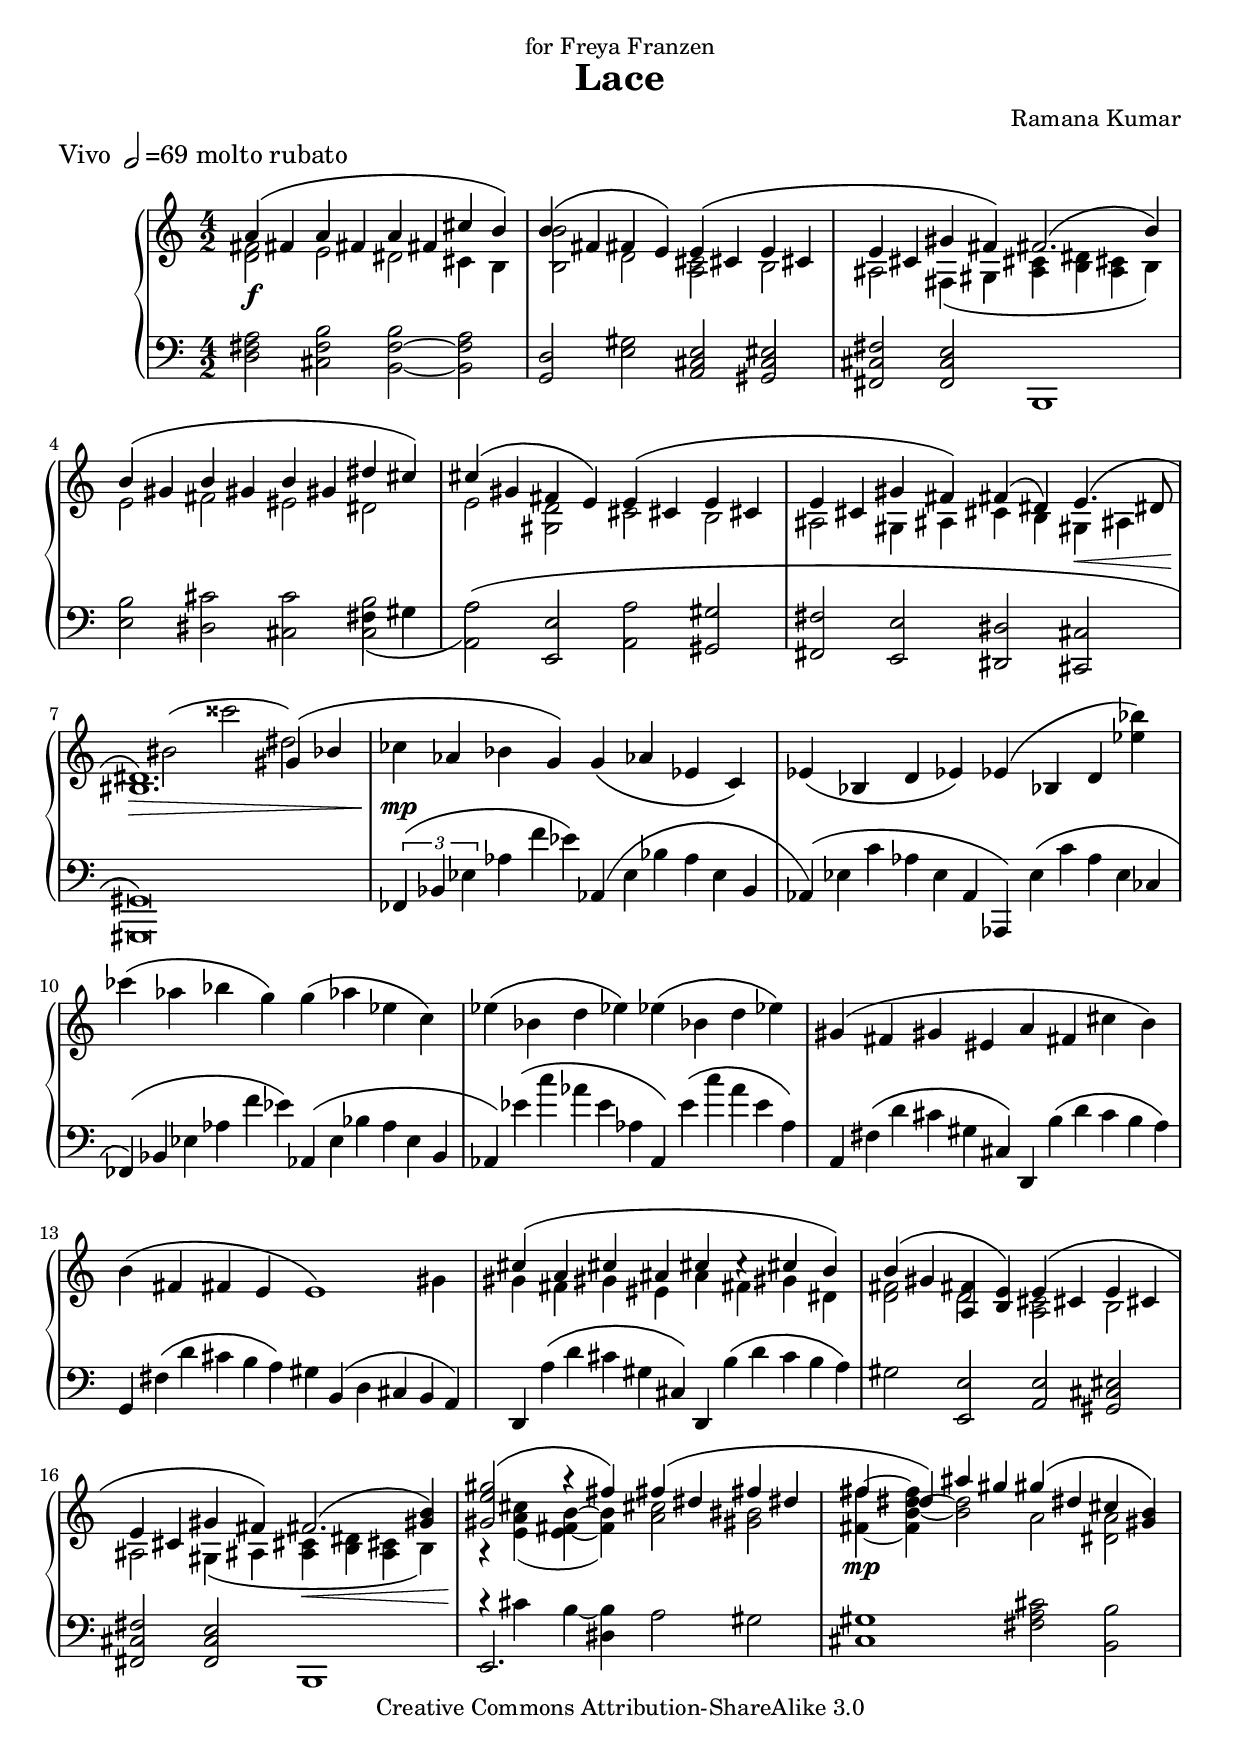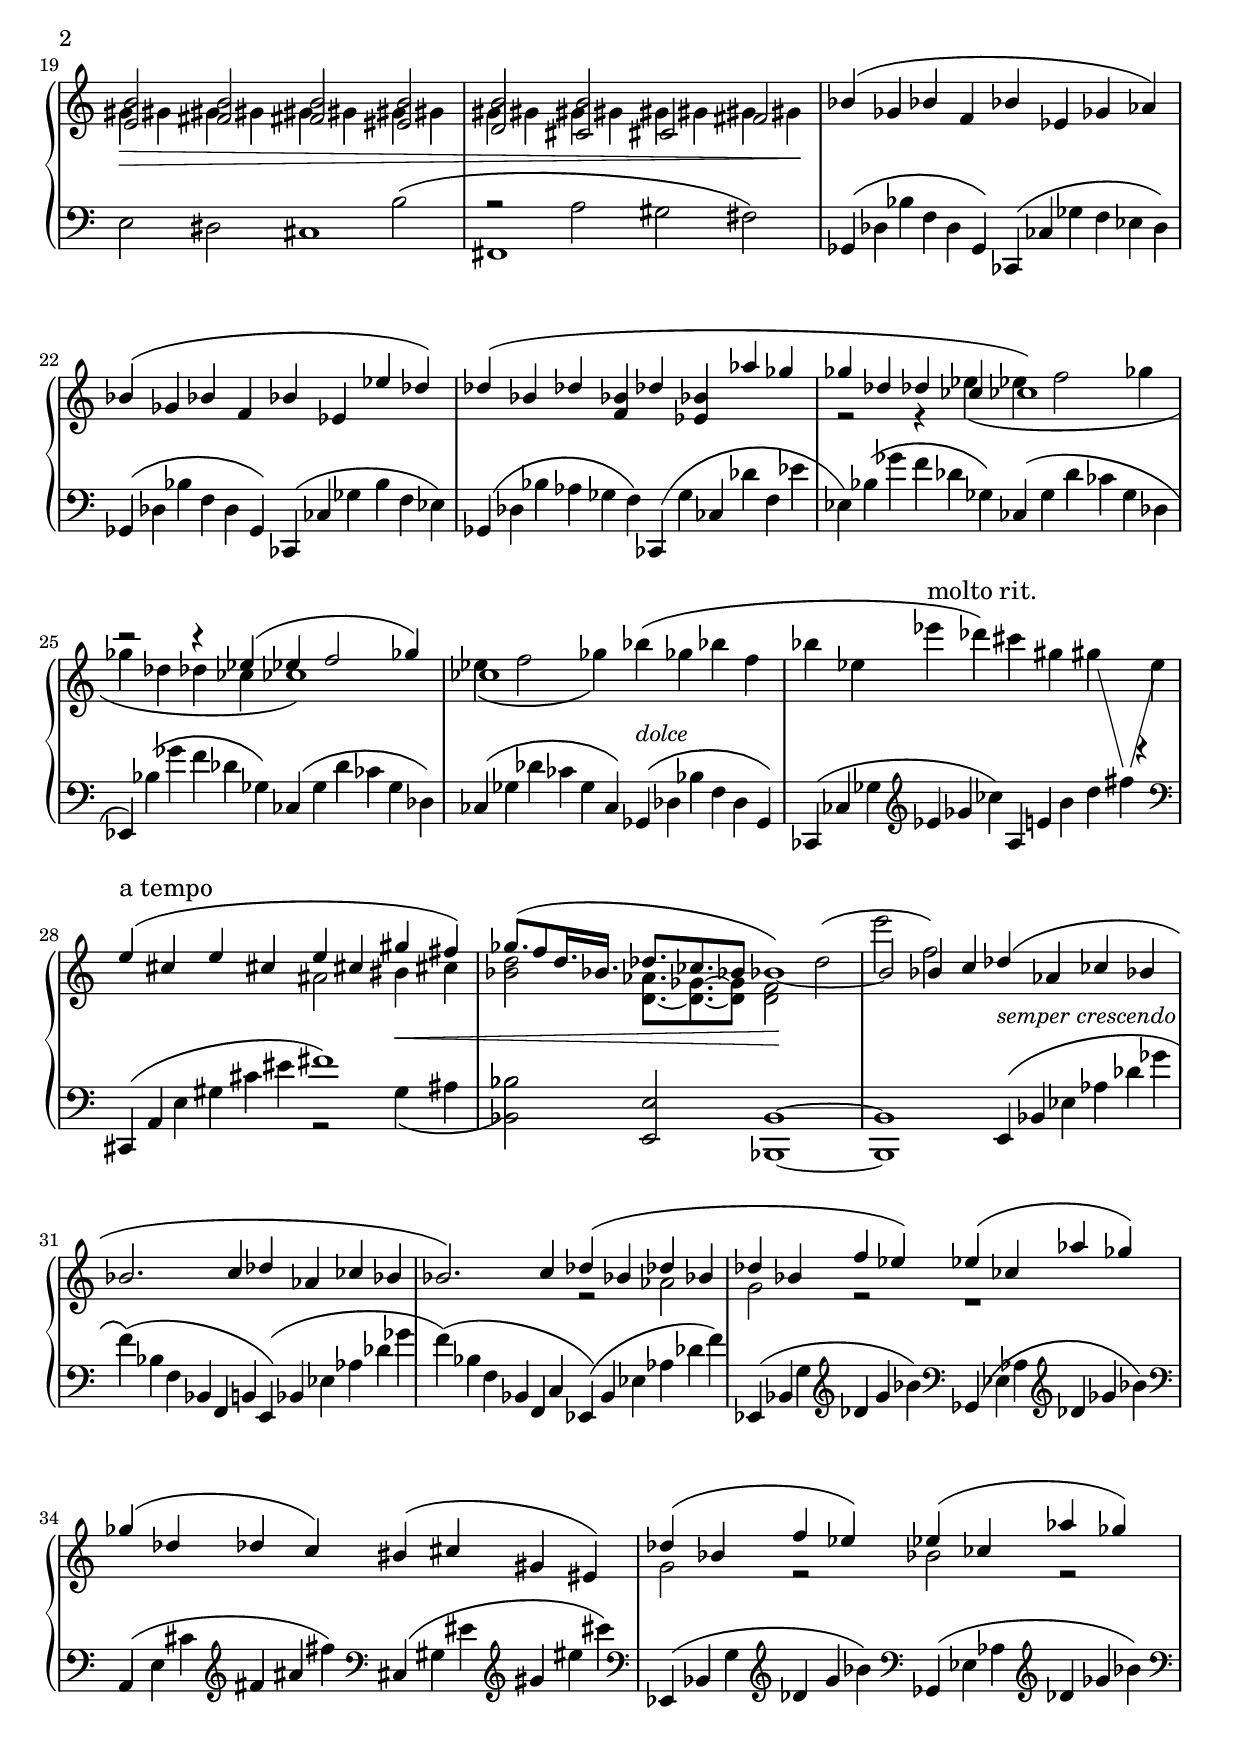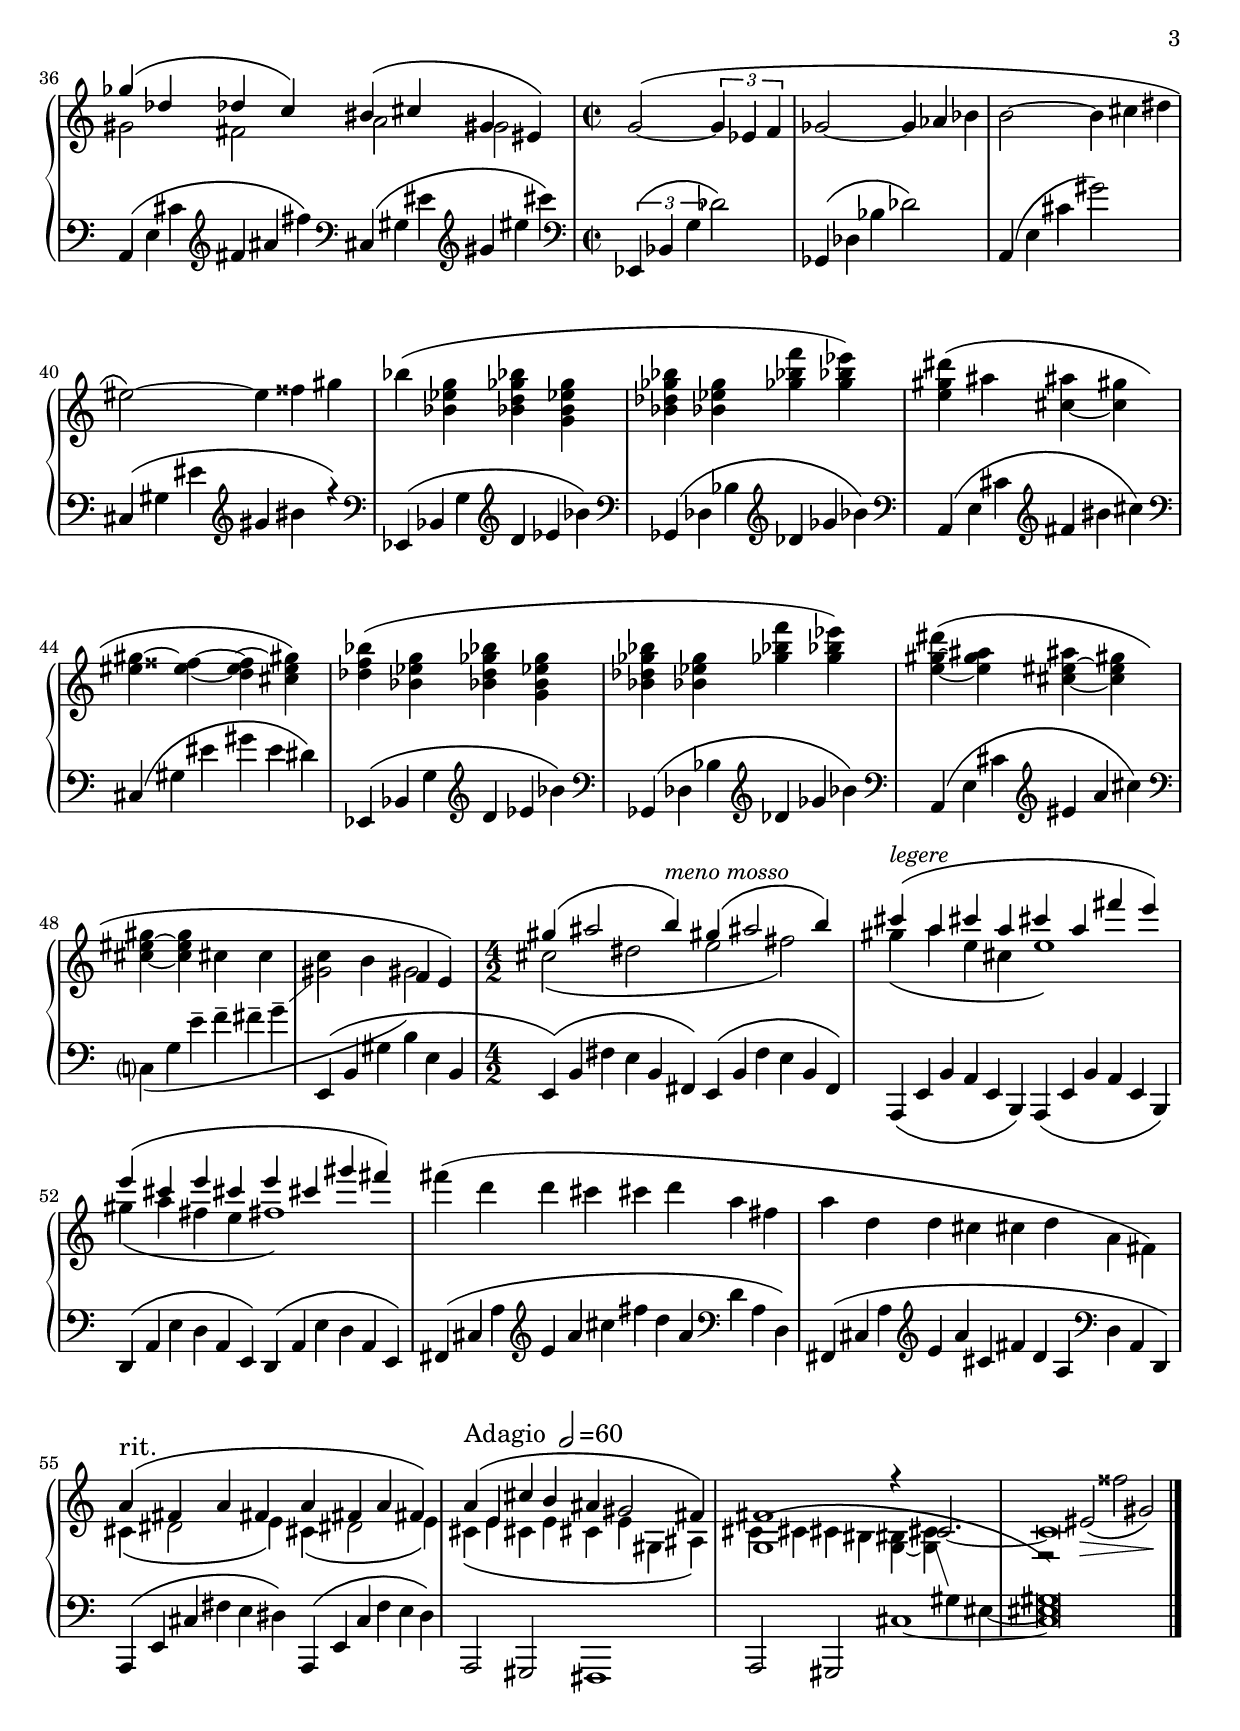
\version "2.14.0"

\header {
	title = "Lace"
	composer = "Ramana Kumar"
	piece = \markup{\large "Vivo " \note #"2" #1 \large "=69 molto rubato"}
	dedication = "for Freya Franzen"
	date = "2003"
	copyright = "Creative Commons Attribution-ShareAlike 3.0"
}

\score {
	\context PianoStaff <<
		\set PianoStaff.followVoice = ##t
		\set PianoStaff.explicitKeySignatureVisibility = #end-of-line-invisible
		\context Staff = right <<
      #(set-accidental-style 'forget)
			\clef treble
			\time 4/2
			<< {
				\override TextScript #'padding = #2.2 \once \override DynamicLineSpanner #'padding = #3 \stemUp \tieNeutral \phrasingSlurUp \override PhrasingSlur #'height-limit = #3.0 \override PhrasingSlur #'ratio = #0.5 a'4_\f\( fis' a' fis' a' fis' cis'' b'\) |
				b'4\( fis' fis' e'\) e'\( cis' e' cis' |
				e'4 cis' gis' fis'\) fis'2.\( b'4\) |
				b'4\( gis' b' gis' b' gis' dis'' cis''\) |
				cis''4\( gis' fis' e'\) e'\( cis' e' cis' |
				e'4 cis' gis' fis'\) fis'\( dis'\) e'4.\( dis'8 |
				<bis dis'>1.\) \> gis'4\( bes' |
				\stemNeutral \phrasingSlurNeutral ces''4 \!\mp aes' bes' g'\) g'\( aes' ees' c'\) |
				ees'4\( bes d' ees'\) ees'\( bes d' <ees'' bes''>\) |
				ces'''4\( aes'' bes'' g''\) g''\(aes'' ees'' c''\) |
				ees''4\( bes' d'' ees''\) ees''\( bes' d'' ees''\) |
				gis'\( fis' gis' eis' a' fis' cis'' b'\) |
				b'4\( fis' fis' e' e'1\) |
				\stemUp \phrasingSlurUp cis''4\( a' cis'' ais' cis'' cis''\rest cis'' b'\) |
				b'4\( gis' <a fis'> <b e'>\) e'\( cis' e' cis' |
				e'4 cis' gis' fis'\) \override DynamicLineSpanner #'padding = #2 fis'2.\<\( <gis' b'>4\) |
				<gis' e'' gis''>2\!\( r4 fis''\) fis''\( dis'' fis'' dis'' |
				fis''4\mp \revert DynamicLineSpanner #'padding dis''\) ais'' gis'' gis''\( dis'' cis'' <gis' b'>\) |
				<e' b'>2 <fis' b'> <fis' b'> <eis' b'> |
				<d' b'>2 <cis' b'> cis' fis' |
				bes'4\( ges' bes' f' bes' ees' ges' aes'\) |
				bes'4\( ges' bes' f' bes' ees' ees'' des''\) |
				des''4\( bes' des'' <f' bes'> des'' <ees' bes'> aes'' ges'' |
				ges''4 des'' des'' ces'' ces''1\) |
				r2 r4 ees''\( ees'' f''2 ges''4\) |
				ces''1 \stemNeutral bes''4_\markup{\italic dolce}\( ges'' bes'' f'' |
				bes''4 ees'' ees'''^\markup{\large {molto rit.}} des'''\) cis''' gis'' gis''4*2/3 \change Staff=left fis'' \change Staff=right e'' |
				\stemUp e''4^\markup{\large {a tempo}}\( cis'' e'' cis'' e'' cis'' gis'' fis''\) |
				ges''8.\( f''8 d''16. bes' des''8. ces'' bes'8 bes'1 ~ \) |
				bes'2 bes'4 c'' \once \override TextScript #'padding = #1.2 des''_\markup{\italic {semper crescendo}}\( aes' ces'' bes' |
				bes'2. c''4 des'' aes' ces'' bes' |
				bes'2.\) c''4 des''\( bes' des'' bes' |
				des''4 bes' f'' ees''\) ees''\( ces'' aes'' ges''\) |
				ges''4\( des'' des'' c''\) bis'\( cis'' gis' eis'\) |
				des''4\(bes' f'' ees''\) ees''\( ces'' aes'' ges''\) |
				ges''4\( des'' des'' c''\) bis'\( cis'' gis' eis'\) |
				\time 2/2 \stemNeutral \phrasingSlurNeutral g'2^\( ~ \times 2/3 {g'4 ees' f'} |
				ges'2 ~ ges'4*2/3 aes' bes' |
				b'2 ~ b'4*2/3 cis'' dis'' |
				eis''2\) ~ eis''4*2/3 fisis'' gis'' |
				bes''4\( <bes' ees'' g''> <bes' d'' ges'' bes''> <g' b' ees'' g''> |
				<bes' des'' ges'' bes''>4 <bes' ees'' g''> <ges'' bes'' f'''> <g'' bes'' ees'''>\) |
				<e'' gis'' dis'''>4\( ais'' <cis'' ais''> ~ <cis'' gis''> |
				<eis'' gis''>4 ~ <eis'' fisis''> ~ <d'' eis'' fisis''> ~ <cis'' eis'' gis''>\) |
				<des'' f'' bes''>4\( <bes' ees'' g''> <bes' d'' ges'' bes''> <g' b' ees'' g''> |
				<bes' des'' ges'' bes''>4 <bes' ees'' g''> <ges'' bes'' f'''> <g'' bes'' ees'''>\) |
				<e'' gis'' dis'''>4\( ~ <e'' gis'' ais''> <cis'' eis'' ais''> ~ <cis'' eis'' gis''> |
				<cis'' eis'' gis''>4 ~ <cis'' eis'' g''> cis'' c'' |
				c''4 b' f' e'\) |
				\time 4/2 \stemUp \phrasingSlurUp gis''4\( ais''2 b''4\)^\markup{\italic {meno mosso}} gis''\( ais''2 b''4\) |
				cis'''4^\markup{\italic legere}\( a'' cis''' a'' cis''' a'' fis''' e'''\) |
				e'''4\( cis''' e''' cis''' e''' cis''' gis''' fis'''\) |
				s\breve |
				s\breve |
				a'4^\markup{\large rit.}\( fis' a' fis' a' fis' a' fis'\) |
				a'4^\markup{\large "Adagio " \note #"2" #1 \large "=60"}\( e' cis'' b' ais' gis'2 fis'4\)
				<g fis'>1 r4 cis'2. ~ |
				cis'\breve \bar "|."
			} \\
			{
				\stemDown \tieNeutral \phrasingSlurDown <d' fis'>2 e' dis' cis'4 b |
				<b b'>2 d' <a cis'> b |
				ais2 fis4\( gis <a cis'> <b dis'> <a cis'> b\) |
				e'2 fis' eis' dis' |
				e'2 <gis d'> cis' b |
				ais2 gis4 ais cis' b gis \< ais |
				s2 \! bis'2^\( cisis''' dis''\) |
				s\breve |
				s\breve |
				s\breve |
				s\breve |
				s\breve |
				s1 s2 s4 gis'4 |
				gis'4 fis' gis' eis' a' fis' gis' dis' |
				<d' fis'>2 d' <a cis'> b |
				ais2 gis4\( ais <a cis'> <b dis'> <a cis'> b\) |
				r4 <e' a' cis''>( <e' fis' b'> ~ <fis' b'>) <a' cis''>2 <gis' bis'> |
				<fis' fis''>4 ~ <fis' b' dis'' fis''> ~ <b' dis''>2 a' <dis' a'> |
				gis'4\> gis' gis' gis' gis' gis' gis' gis' |
				gis'4 gis' gis' gis' gis' gis' gis' gis'\! |
				s\breve |
				s\breve |
				s\breve |
				r2 r4 ees''\( ees'' f''2 ges''4 |
				ges''4 des'' des'' ces'' ces''1\) |
				ees''4\( f''2 ges''4\) s1 |
				s1 s1 |
				s1 ais'2 bis'4\< cis'' |
				\tieDown <bes' d''>2 <d' aes'>8. ~ \once \override Score.Tie #'y-offset = #0 \tieNeutral <d' ges'> ~ <d' ges'>8 <d' f'>2\! d''^\( |
				e'''2 f''\) s1 |
				s\breve |
				s1 r2 aes' |
				g'2 r r1 |
				s\breve |
				g'2 r bes' r |
				gis'2 fis' a' gis' |
				\time 2/2 s1 |
				s1 |
				s1 |
				s1 |
				s1 |
				s1 |
				s1 |
				s1 |
				s1 |
				s1 |
				s1 |
				s1 |
				s1 |
				\time 4/2 cis''2\( dis'' e'' fis''\) |
				gis''4\( a'' e'' cis'' e''1\) |
				gis''4\( a'' fis'' e'' fis''1\) | \once \override PhrasingSlur #'height-limit = #5.0
				fis'''4^\( d''' d''' cis''' cis''' d''' a'' fis'' |
				a''4 d'' d'' cis'' cis'' d'' a' fis'\) |
				cis'4\( dis'2 e'4\) cis'\( dis'2 e'4\) |
				cis'4\( e' cis' e' cis' e' gis ais\) | \once \override PhrasingSlur #'height-limit = #5.0
				cis'4^\( cis' cis' bis <g bis> ~ <g cis'> \change Staff=left gis eis ~ |
				<eis gis>\breve\) \bar "|."

			} >>
		>>
		\context Staff = left <<
			\clef bass
			\time 4/2
			<< {
				\stemNeutral \tieNeutral \phrasingSlurNeutral \override PhrasingSlur #'height-limit = #3.5 \override PhrasingSlur #'ratio = #0.4 <d fis a>2 <cis fis b> <b, fis b> ~ <b, fis a> |
				<g, d>2 <e gis> <a, cis e> <gis, cis eis> |
				<fis, cis fis>2 <fis, cis e> b,,1 |
				<e b>2 <dis cis'> <cis cis'> <cis b> |
				<a, a>2\( <e, e> <a, a> <gis, gis> |
				<fis, fis>2 <e, e> <dis, dis> <cis, cis> |
				<gis,, gis,>\breve\) |
				\times 2/3 {fes,4\( bes, ees} aes4*2/3 f' ees'\) aes,\( ees bes aes ees bes, |
				aes,4*2/3\)\( ees c' aes ees aes, aes,,\) ees\( c' aes ees ces |
				fes,4*2/3\)\( bes, ees aes f' ees'\) aes,\( ees bes aes ees bes, |
				aes,4*2/3\) ees'\( c'' aes' ees' aes aes,\) ees'\( c'' aes' ees' aes\) |
				a,4*2/3 fis\( d' cis' gis cis\) d, b\( d' cis' b a\) |
				g,4*2/3 fis\( d' cis' b a\) gis b,\( d cis b, a,\) |
				d,4*2/3 a\( d' cis' gis cis\) d, b\(d' cis' b a\) |
				gis2 <e, e> <a, e> <gis, cis eis> |
				<fis, cis fis>2 <fis, cis e> b,,1 |
				e,2. dis4 a2 gis |
				<cis gis>1 <fis a cis'>2 <b, b> |
				e2 dis s2 b\( |
				r2 a gis fis\) |
				ges,4*2/3\( des bes f des ges,\) ces,\( ces ges f ees des\) |
				ges,4*2/3\( des bes f des ges,\) ces,\( ces ges bes f ees\) |
				ges,4*2/3\( des bes aes ges f\) ces,\( ges ces des' f ees' |
				ees4*2/3\) bes\( ges' f' des' ges\) ces\( ges des' ces' ges des |
				ees,4*2/3\) bes\( ges' f' des' ges\) ces\( ges des' ces' ges des\) |
				ces4*2/3\( ges des' ces' ges ces\) ges,\( des bes f des ges,\) |
				ces,4*2/3\( ces ges \clef treble ees' ges' ces''\) a e' b' d''4 r4 |
				\clef bass cis,4*2/3\( a, e gis cis' eis' fis'1\) |
				<bes, bes>2 <e, e> <bes,, bes,>1 ~ |
				<bes,, bes,>1 e,4*2/3\( bes, ees aes des' ges' |
				f'4*2/3\)\( bes f bes, f, b, e,\)\( bes, ees aes des' ges' |
				f'4*2/3\)\( bes f bes, f, c ees,\)\( bes, ees aes des' f'\) |
				ees,4*2/3\( bes, g \clef treble des' g' bes'\) \clef bass ges,\( ees aes \clef treble des' ges' bes'\) |
				\clef bass a,4*2/3\( e cis' \clef treble fis' ais' fis''\) \clef bass cis\( gis eis' \clef treble gis' eis'' cis'''\) |
				\clef bass ees,4*2/3\( bes, g \clef treble des' g' bes'\) \clef bass ges,\( ees aes \clef treble des' ges' bes'\) |
				\clef bass a,4*2/3\( e cis' \clef treble fis' ais' fis''\) \clef bass cis\( gis eis' \clef treble gis' eis'' cis'''\) |
				\clef bass \time 2/2 \times 2/3 {ees,4\( bes, g} des'2\) |
				ges,4*2/3\( des bes des'2\) |
				a,4*2/3\( e cis' gis'2\) |
				cis4*2/3\( gis eis' \clef treble gis' bis' r\) |
				\clef bass ees,4*2/3\( bes, g \clef treble d' ees' bes'\) |
				\clef bass ges,4*2/3\( des bes \clef treble des' ges' bes'\) |
				\clef bass a,4*2/3\( e cis' \clef treble fis' bis' cis''\) |
				\clef bass cis4*2/3\( gis eis' gis' eis' dis'\) |
				ees,4*2/3\( bes, g \clef treble d' ees' bes'\) |
				\clef bass ges,4*2/3\( des bes \clef treble des' ges' bes'\) |
				\clef bass a,4*2/3\( e cis' \clef treble eis' a' cis''\) |
				\clef bass s1 |
				e,4*2/3\( b, gis b e b, |
				\time 4/2 e,4*2/3\)\( b, fis e b, fis,\) e,\( b, fis e b, fis,\) |
				a,,4*2/3\( e, b, a, e, b,,\) a,,\( e, b, a, e, b,,\) |
				d,4*2/3\( a, e d a, e,\) d,\( a, e d a, e,\) |
				fis,4*2/3\( cis a \clef treble e' a' cis'' fis'' d'' a' \clef bass d' a d\) |
				fis,4*2/3\( cis a \clef treble e' a' cis' fis' d' a \clef bass d a, d,\) |
				a,,4*2/3\( e, cis fis e dis\) a,,\( e, cis fis e dis\) |
				a,,2 gis,, fis,,1 |
				a,,2 gis,, \tieDown cis1 ~ |
				<cis eis gis>\breve \tieNeutral \bar "|."
			} \\
			{
				s\breve |
				s\breve |
				s\breve |
				s1 s2 fis4\( gis |
				a2\) s2 s1 |
				s\breve |
				s\breve |
				s\breve |
				s\breve |
				s\breve |
				s\breve |
				s\breve |
				s\breve |
				s\breve |
				s\breve |
				s\breve |
				cis'4\rest cis' b ~ b s1 |
				s\breve |
				s1 cis |
				fis,1 s1 |
				s\breve |
				s\breve |
				s\breve |
				s\breve |
				s\breve |
				s\breve |
				s1 s1 |
				s1 r2 gis4\( ais |
				bes2\) s2 s1 |
				s\breve |
				s\breve |
				s\breve |
				s\breve |
				s\breve |
				s\breve |
				s\breve |
				\time 2/2 s1 |
				s1 |
				s1 |
				s1 |
				s1 |
				s1 |
				s1 |
				s1 |
				s1 |
				s1 |
				s1 |
				c?4*2/3_\( g e'^- f'^- fis'^- g'^- |
				\change Staff=right gis'2^- gis'\) \change Staff=left |
				\time 4/2 s\breve |
				s\breve |
				s\breve |
				s\breve |
				s\breve |
				s\breve |
				s\breve |
				s\breve |
				\change Staff=right \stemNeutral r2 eis'\>\( fisis'' gis'\)\! \bar "|."
			} >>
		>>
	>>
}
